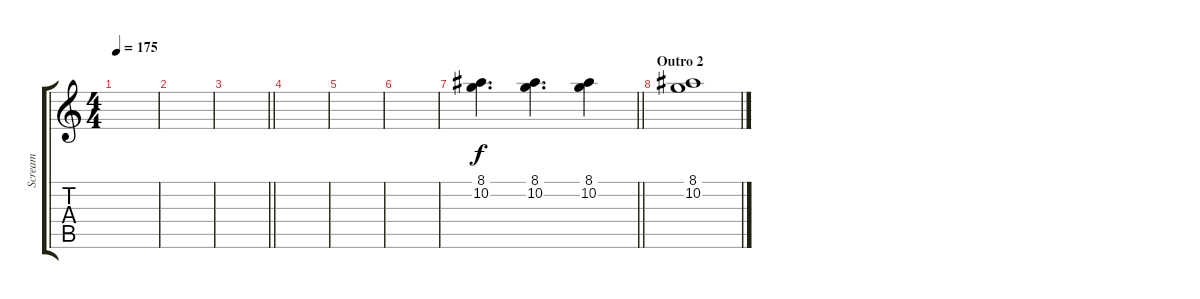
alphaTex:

\track ("Scream" "Scream") {instrument overdrivenguitar}
\staff {score tabs}
\tuning (D4 A3 F3 C3 G2 D2) {hide}
\ts (4 4)
\tempo 175
\clef g2
\ks c
|
|
\barLineRight lightlight
|
|
|
|
\barLineRight lightlight
(8.1 10.2).4{d volume 15} (8.1 10.2).4{d} (8.1 10.2).4 |
\section ("" "Outro 2")
(8.1 10.2).1
